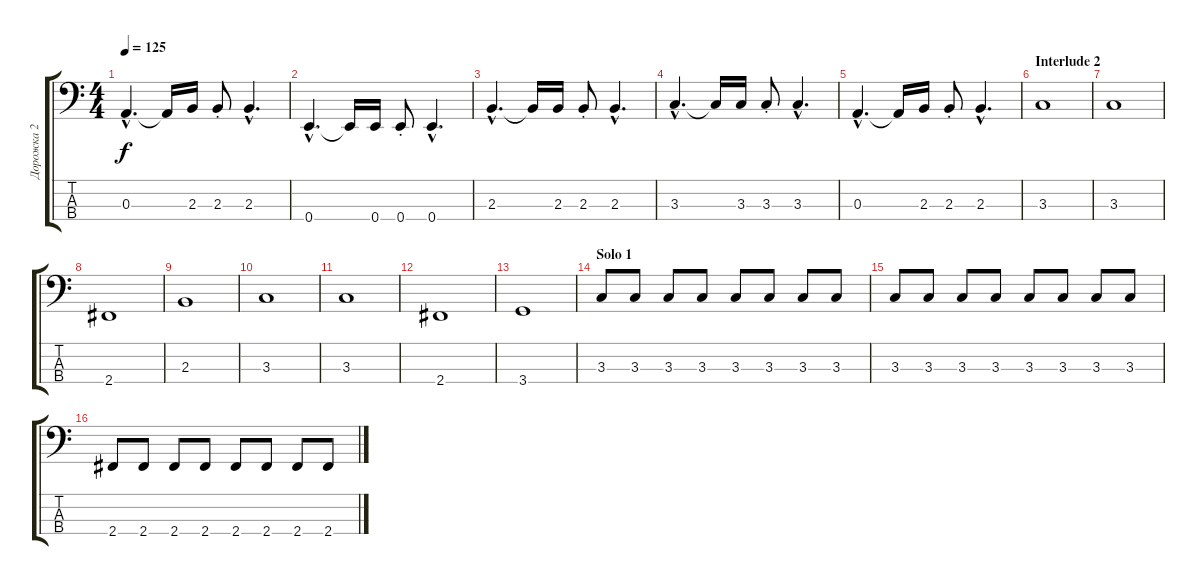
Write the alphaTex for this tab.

\track ("Дорожка 2" "Дорожка 2") {instrument electricbassfinger}
\staff {score tabs}
\tuning (G2 D2 A1 E1) {hide}
\ts (4 4)
\tempo 125
\clef f4
\ks c
0.3{hac}.4{d dy f} 0.3{t}.16 2.3.16 2.3{st}.8 2.3{hac}.4{d} |
0.4{hac}.4{d} 0.4{t}.16 0.4.16 0.4{st}.8 0.4{hac}.4{d} |
2.3{hac}.4{d} 2.3{t}.16 2.3.16 2.3{st}.8 2.3{hac}.4{d} |
3.3{hac}.4{d} 3.3{t}.16 3.3.16 3.3{st}.8 3.3{hac}.4{d} |
0.3{hac}.4{d} 0.3{t}.16 2.3.16 2.3{st}.8 2.3{hac}.4{d} |
\section ("" "Interlude 2")
3.3.1 |
3.3.1 |
2.4.1 |
2.3.1 |
3.3.1 |
3.3.1 |
2.4.1 |
3.4.1 |
\section ("" "Solo 1")
3.3.8 3.3.8 3.3.8 3.3.8 3.3.8 3.3.8 3.3.8 3.3.8 |
3.3.8 3.3.8 3.3.8 3.3.8 3.3.8 3.3.8 3.3.8 3.3.8 |
2.4.8 2.4.8 2.4.8 2.4.8 2.4.8 2.4.8 2.4.8 2.4.8
